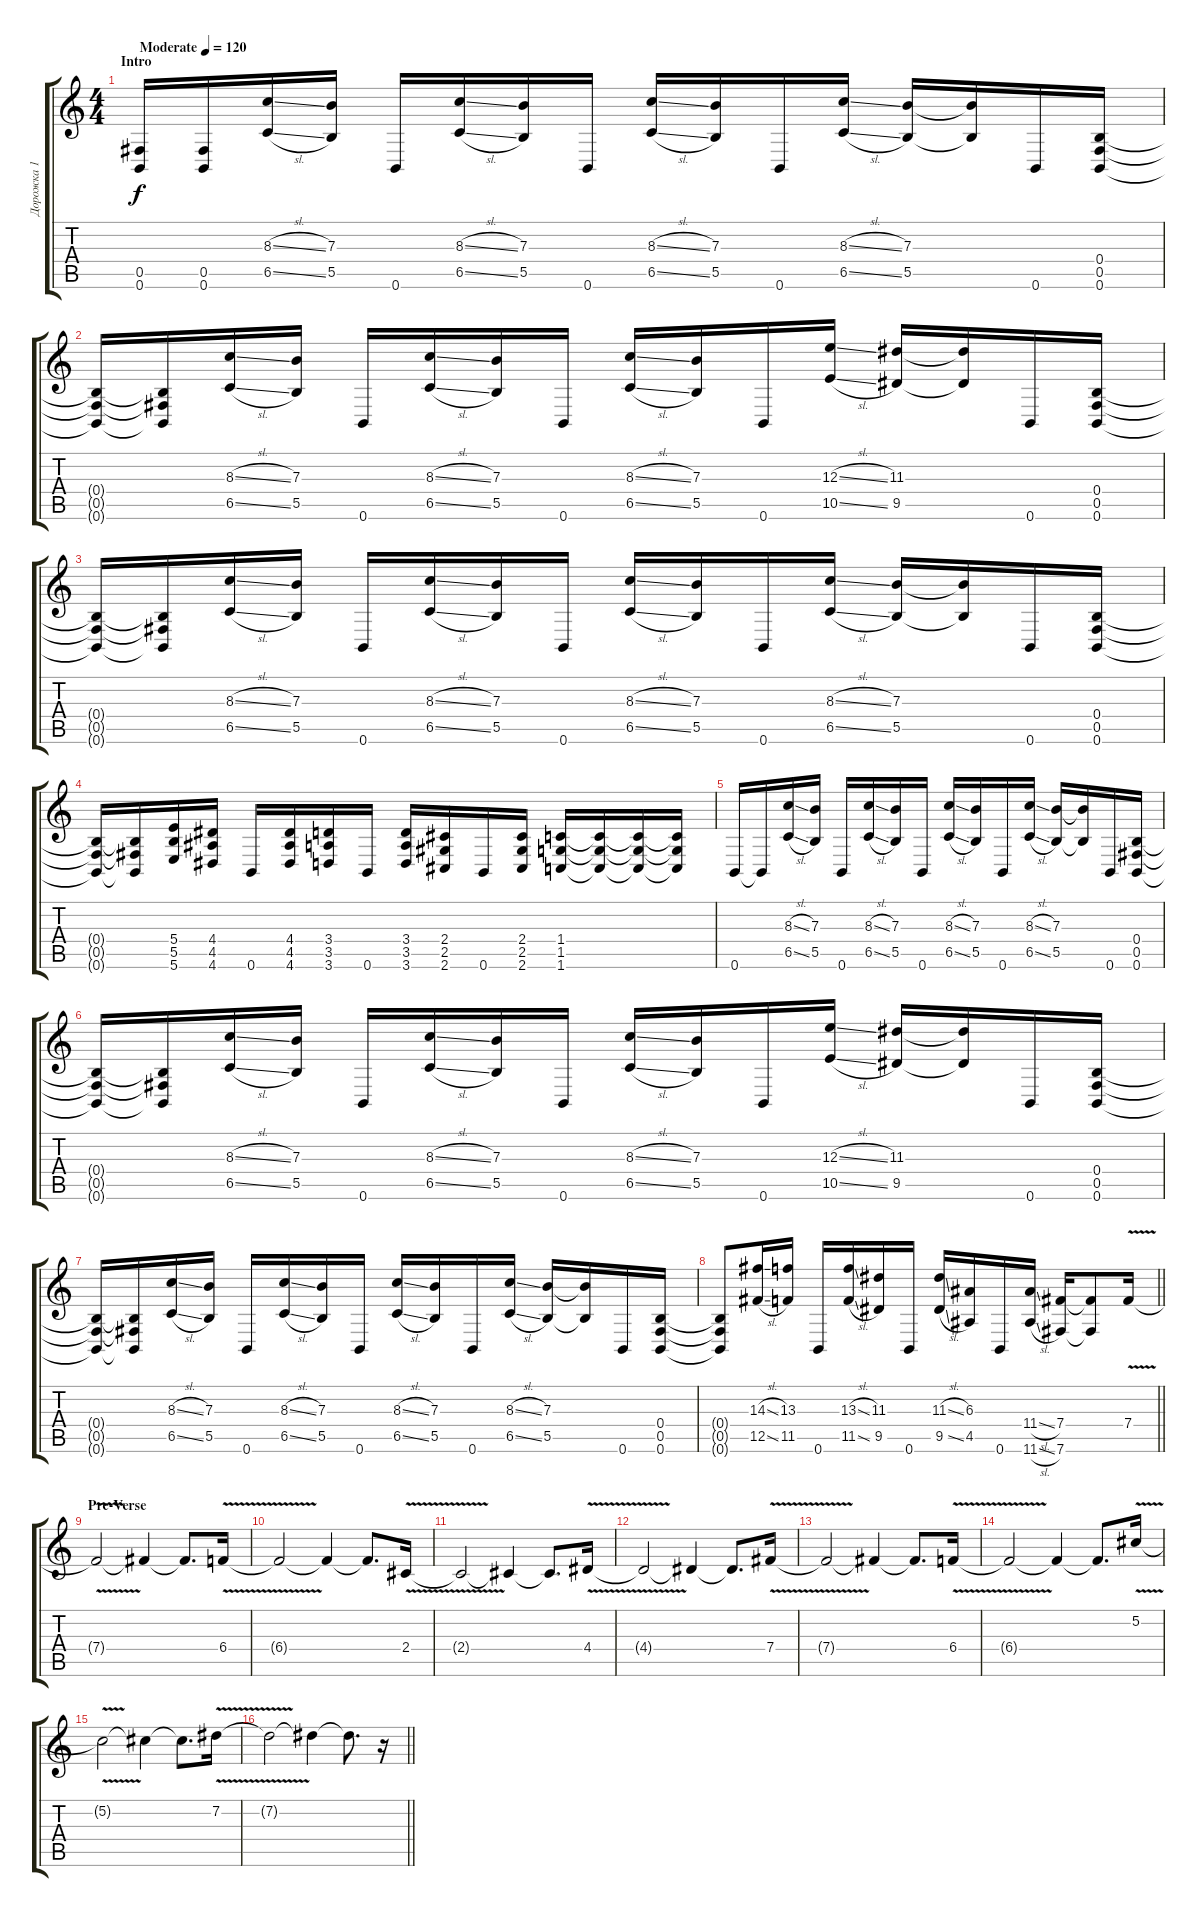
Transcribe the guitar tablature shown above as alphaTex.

\track ("Дорожка 1" "Дорожка 1") {instrument distortionguitar}
\staff {score tabs}
\tuning (Db4 Ab3 E3 B2 Gb2 B1) {hide}
\ts (4 4)
\section ("" "Intro")
\tempo (120 "Moderate")
\clef g2
\ks c
(0.5 0.6).16{dy f instrument distortionguitar} (0.5 0.6).16 (8.3{sl} 6.5{sl}).16 (7.3 5.5).16 0.6.16 (8.3{sl} 6.5{sl}).16 (7.3 5.5).16 0.6.16 (8.3{sl} 6.5{sl}).16 (7.3 5.5).16 0.6.16 (8.3{sl} 6.5{sl}).16 (7.3 5.5).16 (7.3{t} 5.5{t}).16 0.6.16 (0.4 0.5 0.6).16 |
(0.4{t} 0.5{t} 0.6{t}).16 (0.4{t} 0.5{t} 0.6{t}).16 (8.3{sl} 6.5{sl}).16 (7.3 5.5).16 0.6.16 (8.3{sl} 6.5{sl}).16 (7.3 5.5).16 0.6.16 (8.3{sl} 6.5{sl}).16 (7.3 5.5).16 0.6.16 (12.3{sl} 10.5{sl}).16 (11.3 9.5).16 (11.3{t} 9.5{t}).16 0.6.16 (0.4 0.5 0.6).16 |
(0.4{t} 0.5{t} 0.6{t}).16 (0.4{t} 0.5{t} 0.6{t}).16 (8.3{sl} 6.5{sl}).16 (7.3 5.5).16 0.6.16 (8.3{sl} 6.5{sl}).16 (7.3 5.5).16 0.6.16 (8.3{sl} 6.5{sl}).16 (7.3 5.5).16 0.6.16 (8.3{sl} 6.5{sl}).16 (7.3 5.5).16 (7.3{t} 5.5{t}).16 0.6.16 (0.4 0.5 0.6).16 |
(0.4{t} 0.5{t} 0.6{t}).16 (0.4{t} 0.5{t} 0.6{t}).16 (5.4 5.5 5.6).16 (4.4 4.5 4.6).16 0.6.16 (4.4 4.5 4.6).16 (3.4 3.5 3.6).16 0.6.16 (3.4 3.5 3.6).16 (2.4 2.5 2.6).16 0.6.16 (2.4 2.5 2.6).16 (1.4 1.5 1.6).16 (1.4{t} 1.5{t} 1.6{t}).16 (1.4{t} 1.5{t} 1.6{t}).16 (1.4{t} 1.5{t} 1.6{t}).16 |
0.6.16 0.6{t}.16 (8.3{sl} 6.5{sl}).16 (7.3 5.5).16 0.6.16 (8.3{sl} 6.5{sl}).16 (7.3 5.5).16 0.6.16 (8.3{sl} 6.5{sl}).16 (7.3 5.5).16 0.6.16 (8.3{sl} 6.5{sl}).16 (7.3 5.5).16 (7.3{t} 5.5{t}).16 0.6.16 (0.4 0.5 0.6).16 |
(0.4{t} 0.5{t} 0.6{t}).16 (0.4{t} 0.5{t} 0.6{t}).16 (8.3{sl} 6.5{sl}).16 (7.3 5.5).16 0.6.16 (8.3{sl} 6.5{sl}).16 (7.3 5.5).16 0.6.16 (8.3{sl} 6.5{sl}).16 (7.3 5.5).16 0.6.16 (12.3{sl} 10.5{sl}).16 (11.3 9.5).16 (11.3{t} 9.5{t}).16 0.6.16 (0.4 0.5 0.6).16 |
(0.4{t} 0.5{t} 0.6{t}).16 (0.4{t} 0.5{t} 0.6{t}).16 (8.3{sl} 6.5{sl}).16 (7.3 5.5).16 0.6.16 (8.3{sl} 6.5{sl}).16 (7.3 5.5).16 0.6.16 (8.3{sl} 6.5{sl}).16 (7.3 5.5).16 0.6.16 (8.3{sl} 6.5{sl}).16 (7.3 5.5).16 (7.3{t} 5.5{t}).16 0.6.16 (0.4 0.5 0.6).16 |
\barLineRight lightlight
(0.4{t} 0.5{t} 0.6{t}).8 (14.3{sl} 12.5{sl}).16 (13.3 11.5).16 0.6.16 (13.3{sl} 11.5{sl}).16 (11.3 9.5).16 0.6.16 (11.3{sl} 9.5{sl}).16 (6.3 4.5).16 0.6.16 (11.4{sl} 11.6{sl}).16 (7.4 7.6).16 (7.4{t} 7.6{t}).8 7.4{v}.16{volume 12} |
\section ("" "Pre-Verse")
7.4{t}.2 7.4{t}.4 7.4{t}.8{d} 6.4{v}.16 |
6.4{t}.2 6.4{t}.4 6.4{t}.8{d} 2.4{v}.16 |
2.4{t}.2 2.4{t}.4 2.4{t}.8{d} 4.4{v}.16 |
4.4{t}.2 4.4{t}.4 4.4{t}.8{d} 7.4{v}.16 |
7.4{t}.2 7.4{t}.4 7.4{t}.8{d} 6.4{v}.16 |
6.4{t}.2 6.4{t}.4 6.4{t}.8{d} 5.2{v}.16 |
5.2{t}.2 5.2{t}.4 5.2{t}.8{d} 7.2{v}.16 |
\barLineRight lightlight
7.2{t}.2 7.2{t}.4 7.2{t}.8{d} r.16
